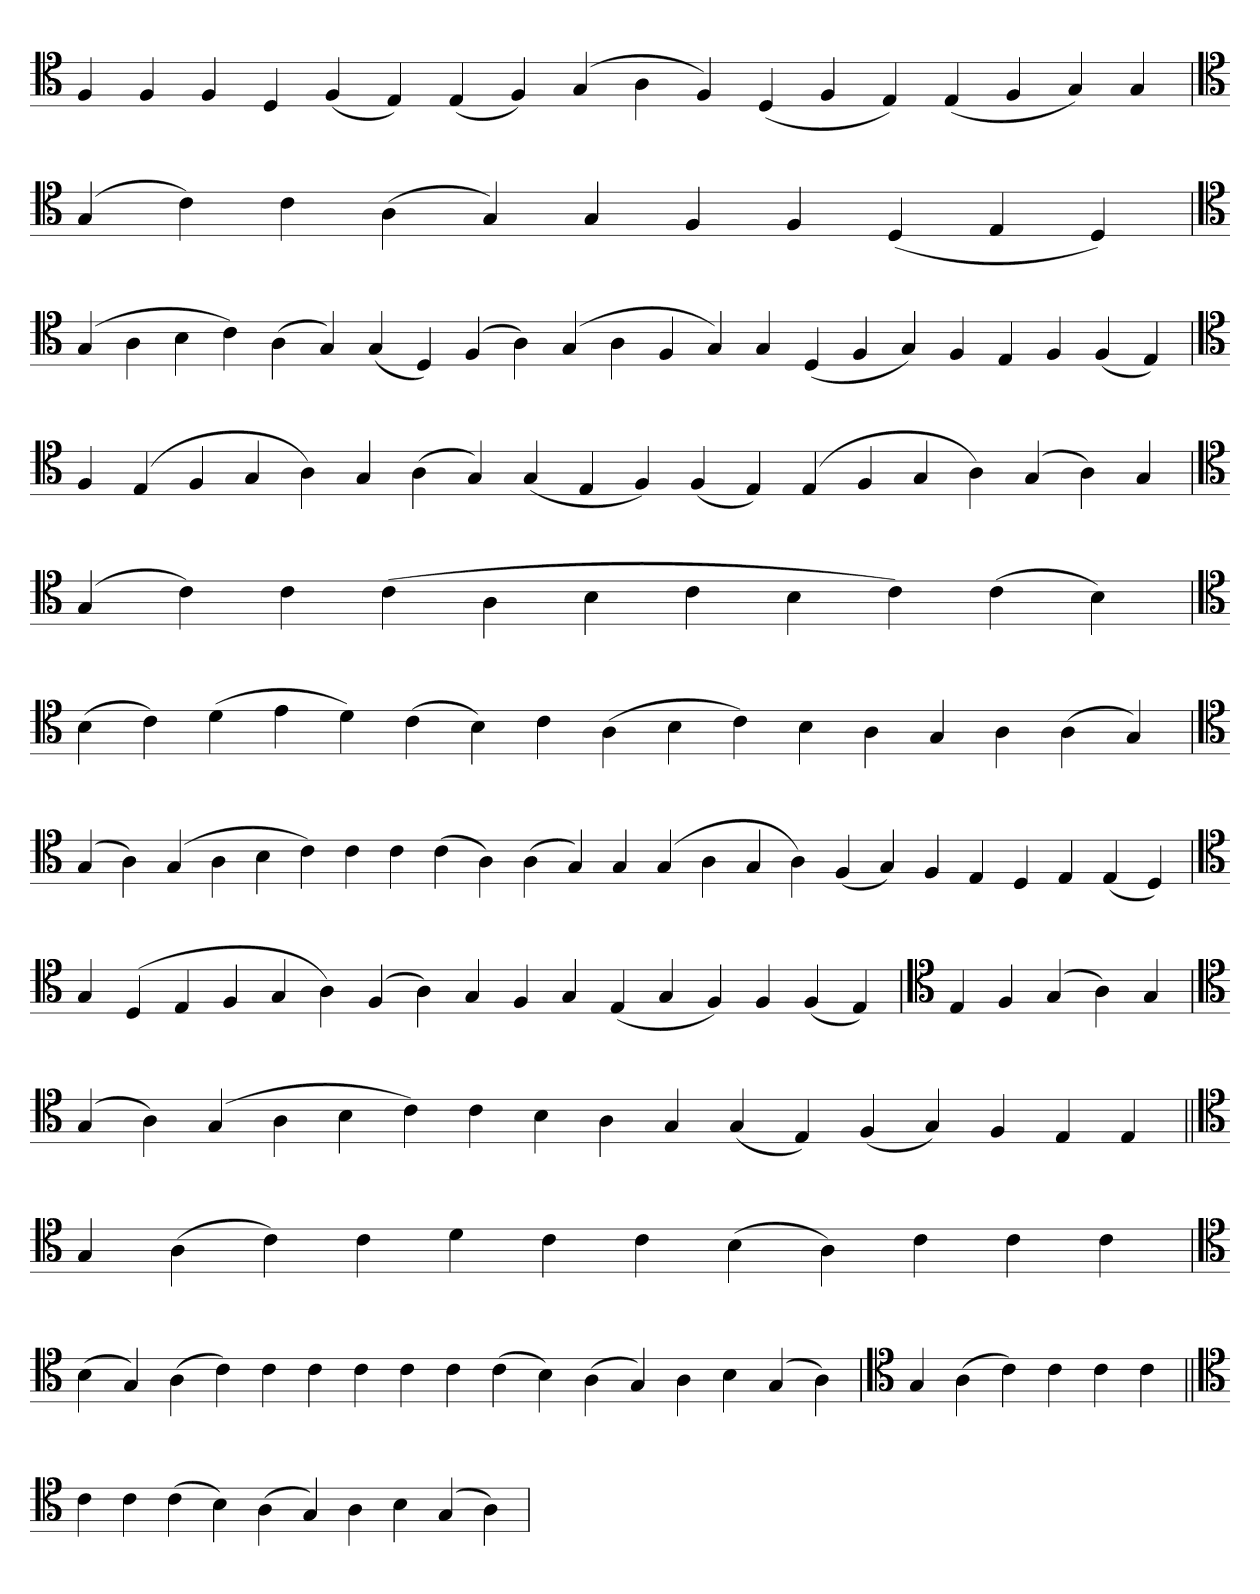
**kern
*part1
*staff1
*clefC4
=
4F
4F
4F
4D
(4F
4E)
(4E
4F)
(4G
4A
4F)
(4D
4F
4E)
(4E
4F
4G)
4G
=`
*clefC4
(4G
4c)
4c
(4A
4G)
4G
4F
4F
(4D
4E
4D)
='
*clefC4
(4G
4A
4B
4c)
(4A
4G)
(4G
4D)
(4F
4A)
(4G
4A
4F
4G)
4G
(4D
4F
4G)
4F
4E
4F
(4F
4E)
='
*clefC4
4F
(4E
4F
4G
4A)
4G
(4A
4G)
(4G
4E
4F)
(4F
4E)
(4E
4F
4G
4A)
(4G
4A)
4G
=
*clefC4
(4G
4c)
4c
(4c
4A
4B
4c
4B
4c)
(4c
4B)
=`
*clefC4
(4B
4c)
(4d
4e
4d)
(4c
4B)
4c
(4A
4B
4c)
4B
4A
4G
4A
(4A
4G)
='
*clefC4
(4G
4A)
(4G
4A
4B
4c)
4c
4c
(4c
4A)
(4A
4G)
4G
(4G
4A
4G
4A)
(4F
4G)
4F
4E
4D
4E
(4E
4D)
='
*clefC4
4G
(4D
4E
4F
4G
4A)
(4F
4A)
4G
4F
4G
(4E
4G
4F)
4F
(4F
4E)
=
*clefC4
4E
4F
(4G
4A)
4G
='
*clefC4
(4G
4A)
(4G
4A
4B
4c)
4c
4B
4A
4G
(4G
4E)
(4F
4G)
4F
4E
4E
=||
*clefC4
4G
(4A
4c)
4c
4d
4c
4c
(4B
4A)
4c
4c
4c
=
*clefC4
(4B
4G)
(4A
4c)
4c
4c
4c
4c
4c
(4c
4B)
(4A
4G)
4A
4B
(4G
4A)
=
*clefC4
4G
(4A
4c)
4c
4c
4c
=||
*clefC4
4c
4c
(4c
4B)
(4A
4G)
4A
4B
(4G
4A)
=
*-
